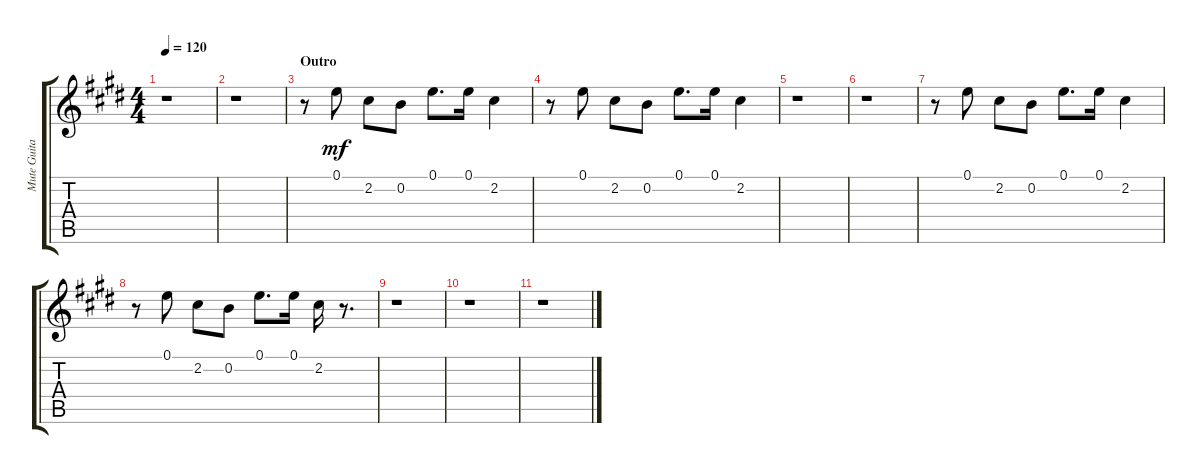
\track ("Mute Guitar" "Mute Guita") {instrument electricguitarmuted}
\staff {score tabs}
\tuning (E4 B3 G3 D3 A2 E2) {hide}
\ts (4 4)
\tempo 120
\clef g2
\ks c#minor
r.1{dy mf} |
r.1 |
\section ("" "Outro")
r.8 0.1.8 2.2.8 0.2.8 0.1.8{d} 0.1.16 2.2.4 |
r.8 0.1.8 2.2.8 0.2.8 0.1.8{d} 0.1.16 2.2.4 |
r.1 |
r.1 |
r.8 0.1.8 2.2.8 0.2.8 0.1.8{d} 0.1.16 2.2.4 |
r.8 0.1.8 2.2.8 0.2.8 0.1.8{d} 0.1.16 2.2.16 r.8{d} |
r.1 |
r.1 |
r.1
